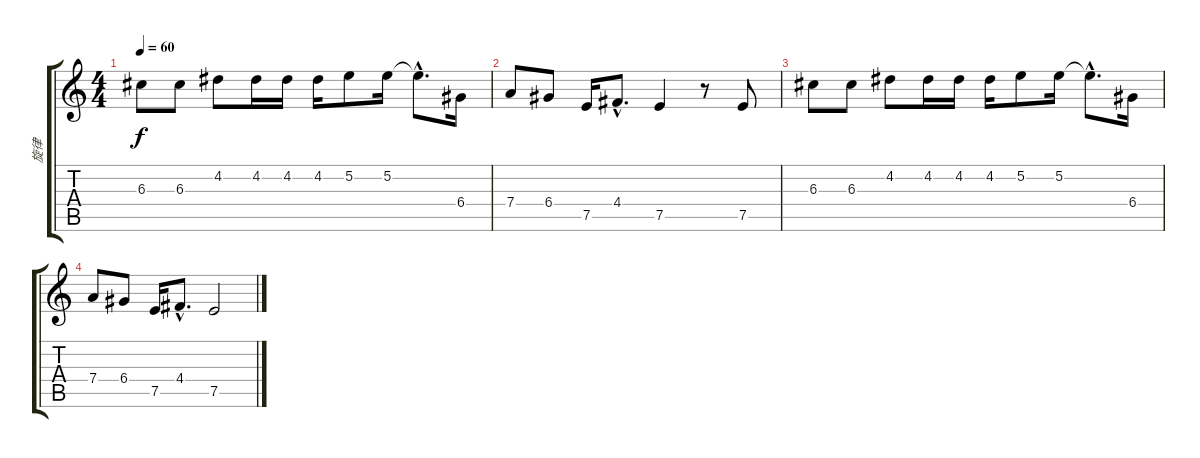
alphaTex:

\track ("旋律" "旋律") {instrument electricguitarclean}
\staff {score tabs}
\tuning (E4 B3 G3 D3 A2 E2) {hide}
\ts (4 4)
\tempo 60
\clef g2
\ks c
6.3.8{dy f} 6.3.8 4.2.8 4.2.16 4.2.16 4.2.16 5.2.8 5.2.16 5.2{hac t}.8{d} 6.4.16 |
7.4.8 6.4.8 7.5.16 4.4{hac}.8{d} 7.5.4 r.8 7.5.8 |
6.3.8 6.3.8 4.2.8 4.2.16 4.2.16 4.2.16 5.2.8 5.2.16 5.2{hac t}.8{d} 6.4.16 |
7.4.8 6.4.8 7.5.16 4.4{hac}.8{d} 7.5.2
